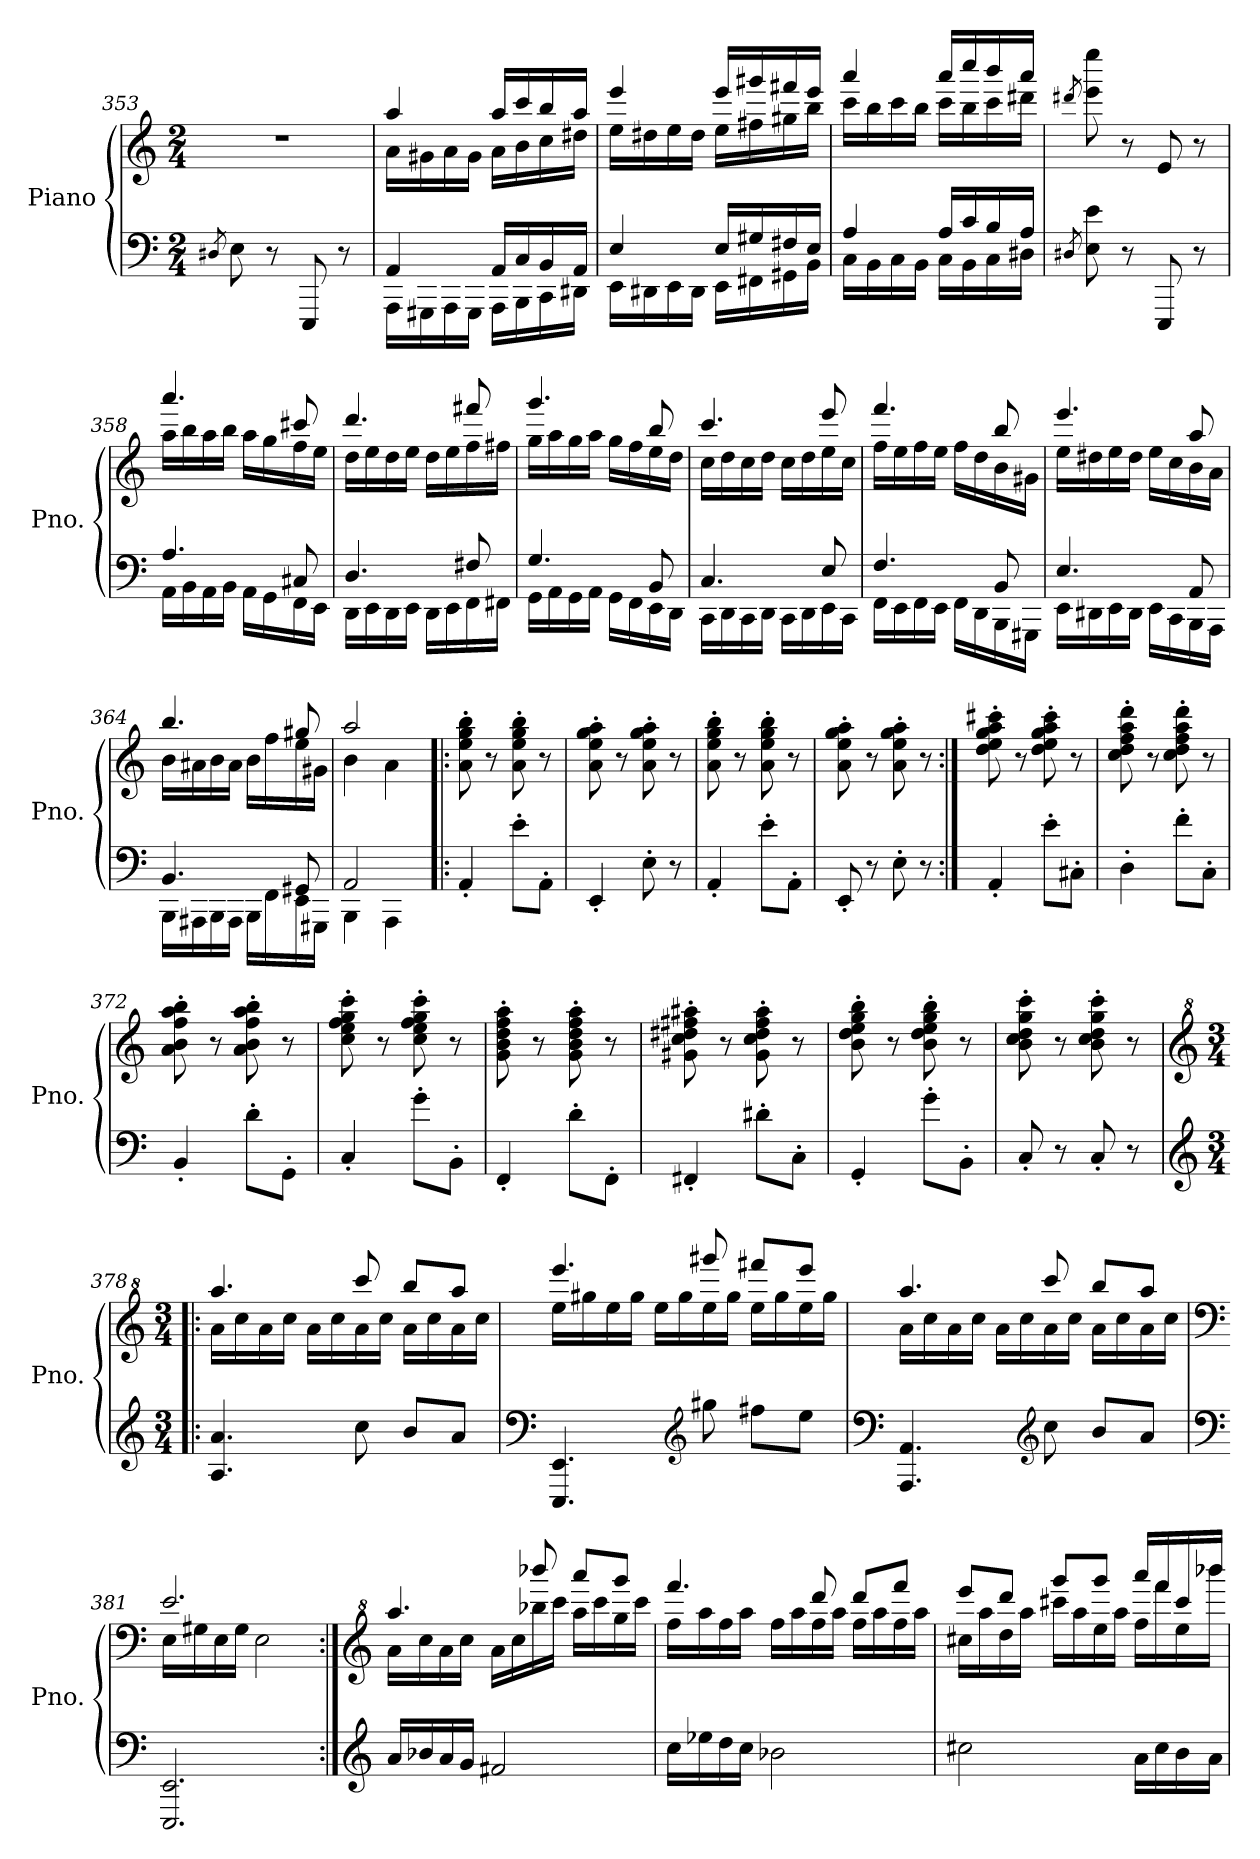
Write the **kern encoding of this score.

**kern	**kern
*part1	*part1
*staff2	*staff1
*I"Piano	*
*I'Pno.	*
*clefF4	*clefG2
*k[]	*k[]
*M2/4	*M2/4
=353	=353
8qD#X/	.
8E\	2r
8r	.
8EEE/	.
8r	.
=354	=354
*^	*^
4AA/	16AAA\LL	4aa/	16a\LL
.	16GGG#X\	.	16g#X\
.	16AAA\	.	16a\
.	16GGG#\JJ	.	16g#\JJ
16AA/LL	16AAA\LL	16aa/LL	16a\LL
16C/	16BBB\	16ccc/	16b\
16BB/	16CC\	16bb/	16cc\
16AA/JJ	16DD#X\JJ	16aa/JJ	16dd#X\JJ
!!LO:PB:g=z	!!
=355	=355	=355	=355
4E/	16EE\LL	4eee/	16ee\LL
.	16DD#X\	.	16dd#X\
.	16EE\	.	16ee\
.	16DD#\JJ	.	16dd#\JJ
16E/LL	16EE\LL	16eee/LL	16ee\LL
16G#X/	16FF#X\	16ggg#X/	16ff#X\
16F#X/	16GG#X\	16fff#X/	16gg#X\
16E/JJ	16BB\JJ	16eee/JJ	16bb\JJ
=356	=356	=356	=356
4A/	16C\LL	4aaa/	16ccc\LL
.	16BB\	.	16bb\
.	16C\	.	16ccc\
.	16BB\JJ	.	16bb\JJ
16A/LL	16C\LL	16aaa/LL	16ccc\LL
16c/	16BB\	16cccc/	16bb\
16B/	16C\	16bbb/	16ccc\
16A/JJ	16D#X\JJ	16aaa/JJ	16ddd#X\JJ
*v	*v	*	*
*	*v	*v
=357	=357
8qD#X/	8qddd#X/
8E\ 8e\	8eee\ 8eeee\
8r	8r
8EEE/	8e/
8r	8r
=358	=358
*^	*^
4.A/	16AA\LL	4.aaa/	16aa\LL
.	16BB\	.	16bb\
.	16AA\	.	16aa\
.	16BB\JJ	.	16bb\JJ
.	16AA\LL	.	16aa\LL
.	16GG\	.	16gg\
8C#X/	16FF\	8ccc#X/	16ff\
.	16EE\JJ	.	16ee\JJ
!!LO:LB:g=z	!!
=359	=359	=359	=359
4.D/	16DD\LL	4.ddd/	16dd\LL
.	16EE\	.	16ee\
.	16DD\	.	16dd\
.	16EE\JJ	.	16ee\JJ
.	16DD\LL	.	16dd\LL
.	16EE\	.	16ee\
8F#X/	16FF\	8fff#X/	16ff\
.	16FF#X\JJ	.	16ff#X\JJ
=360	=360	=360	=360
4.G/	16GG\LL	4.ggg/	16gg\LL
.	16AA\	.	16aa\
.	16GG\	.	16gg\
.	16AA\JJ	.	16aa\JJ
.	16GG\LL	.	16gg\LL
.	16FF\	.	16ff\
8BB/	16EE\	8bb/	16ee\
.	16DD\JJ	.	16dd\JJ
=361	=361	=361	=361
4.C/	16CC\LL	4.ccc/	16cc\LL
.	16DD\	.	16dd\
.	16CC\	.	16cc\
.	16DD\JJ	.	16dd\JJ
.	16CC\LL	.	16cc\LL
.	16DD\	.	16dd\
8E/	16EE\	8eee/	16ee\
.	16CC\JJ	.	16cc\JJ
!!LO:LB:g=z	!!
=362	=362	=362	=362
4.F/	16FF\LL	4.fff/	16ff\LL
.	16EE\	.	16ee\
.	16FF\	.	16ff\
.	16EE\JJ	.	16ee\JJ
.	16FF\LL	.	16ff\LL
.	16DD\	.	16dd\
8BB/	16BBB\	8bb/	16b\
.	16GGG#X\JJ	.	16g#X\JJ
=363	=363	=363	=363
4.E/	16EE\LL	4.eee/	16ee\LL
.	16DD#X\	.	16dd#X\
.	16EE\	.	16ee\
.	16DD#\JJ	.	16dd#\JJ
.	16EE\LL	.	16ee\LL
.	16CC\	.	16cc\
8AA/	16BBB\	8aa/	16b\
.	16AAA\JJ	.	16a\JJ
=364	=364	=364	=364
4.BB/	16BBB\LL	4.bb/	16b\LL
.	16AAA#X\	.	16a#X\
.	16BBB\	.	16b\
.	16AAA#\JJ	.	16a#\JJ
.	16BBB\LL	.	16b\LL
.	16FF\	.	16ff\
8GG#X/	16EE\	8gg#X/	16ee\
.	16GGG#X\JJ	.	16g#X\JJ
=365	=365	=365	=365
2AA/	4BBB\	2aa/	4b\
.	4AAA\	.	4a\
*v	*v	*	*
*	*v	*v
!!LO:LB:g=z
=366!|:	=366!|:
4AA'/	8a\' 8ee\' 8gg\' 8bb\'
.	8r
8e'\L	8a\' 8ee\' 8gg\' 8bb\'
8AA'\J	8r
=367	=367
4EE'/	8a\' 8ee\' 8gg\' 8aa\'
.	8r
8E'\	8a\' 8ee\' 8gg\' 8aa\'
8r	8r
=368	=368
4AA'/	8a\' 8ee\' 8gg\' 8bb\'
.	8r
8e'\L	8a\' 8ee\' 8gg\' 8bb\'
8AA'\J	8r
=369	=369
8EE'/	8a\' 8ee\' 8gg\' 8aa\'
8r	8r
8E'\	8a\' 8ee\' 8gg\' 8aa\'
8r	8r
=370:|!	=370:|!
4AA'/	8dd\' 8ee\' 8gg\' 8aa\' 8ccc#X\'
.	8r
8e'\L	8dd\' 8ee\' 8gg\' 8aa\' 8ccc#\'
8C#X'\J	8r
=371	=371
4D'\	8cc\' 8dd\' 8ff\' 8aa\' 8ddd\'
.	8r
8f'\L	8cc\' 8dd\' 8ff\' 8aa\' 8ddd\'
8C'\J	8r
=372	=372
4BB'/	8a\' 8b\' 8ff\' 8aa\' 8bb\'
.	8r
8d'\L	8a\' 8b\' 8ff\' 8aa\' 8bb\'
8GG'\J	8r
!!LO:LB:g=z
=373	=373
4C'/	8cc\' 8ee\' 8ff\' 8gg\' 8ccc\'
.	8r
8g'\L	8cc\' 8ee\' 8ff\' 8gg\' 8ccc\'
8BB'\J	8r
=374	=374
4FF'/	8g\' 8b\' 8dd\' 8ff\' 8aa\'
.	8r
8d'\L	8g\' 8b\' 8dd\' 8ff\' 8aa\'
8FF'\J	8r
=375	=375
4FF#X'/	8g#X\' 8cc\' 8dd#X\' 8ff#X\' 8aa#X\'
.	8r
8d#X'\L	8g#\' 8cc\' 8dd#\' 8ff#\' 8aa#\'
8C'\J	8r
=376	=376
4GG'/	8b\' 8dd\' 8ee\' 8gg\' 8bb\'
.	8r
8g'\L	8b\' 8dd\' 8ee\' 8gg\' 8bb\'
8BB'\J	8r
=377	=377
8C'/	8b\' 8cc\' 8dd\' 8gg\' 8ccc\'
8r	8r
8C'/	8b\' 8cc\' 8dd\' 8gg\' 8ccc\'
8r	8r
!!LO:LB:g=z
=378!|:	=378!|:
*clefG2	*clefG^2
*M3/4	*M3/4
*	*MM40
*	*^
4.A/ 4.a/	4.aaa/	16aa\LL
.	.	16ccc\
.	.	16aa\
.	.	16ccc\JJ
.	.	16aa\LL
.	.	16ccc\
8cc\	8cccc/	16aa\
.	.	16ccc\JJ
8b/L	8bbb/L	16aa\LL
.	.	16ccc\
8a/J	8aaa/J	16aa\
.	.	16ccc\JJ
=379	=379	=379
*clefF4	*	*
4.EEE/ 4.EE/	4.eeee/	16eee\LL
.	.	16ggg#X\
.	.	16eee\
.	.	16ggg#\JJ
.	.	16eee\LL
.	.	16ggg#\
*clefG2	*	*
8gg#X\	8gggg#X/	16eee\
.	.	16ggg#\JJ
8ff#X\L	8ffff#X/L	16eee\LL
.	.	16ggg#\
8ee\J	8eeee/J	16eee\
.	.	16ggg#\JJ
!!LO:PB:g=z	!!
=380	=380	=380
*clefF4	*	*
4.AAA/ 4.AA/	4.aaa/	16aa\LL
.	.	16ccc\
.	.	16aa\
.	.	16ccc\JJ
.	.	16aa\LL
.	.	16ccc\
*clefG2	*	*
8cc\	8cccc/	16aa\
.	.	16ccc\JJ
8b/L	8bbb/L	16aa\LL
.	.	16ccc\
8a/J	8aaa/J	16aa\
.	.	16ccc\JJ
=381	=381	=381
*clefF4	*clefF4	*
2.EEE/ 2.EE/	2.e/	16E\LL
.	.	16G#X\
.	.	16E\
.	.	16G#\JJ
.	.	2E\
=382:|!	=382:|!	=382:|!
*clefG2	*clefG^2	*
16a/LL	4.aaa/	16aa\LL
16b-X/	.	16ccc\
16a/	.	16aa\
16g/JJ	.	16ccc\JJ
2f#X/	.	16aa\LL
.	.	16ccc\
.	8bbbb-X/	16bbb-X\
.	.	16cccc\JJ
.	8aaaa/L	16aaa\LL
.	.	16cccc\
.	8gggg/J	16ggg\
.	.	16cccc\JJ
!!LO:LB:g=z	!!
=383	=383	=383
16cc\LL	4.ffff/	16fff\LL
16ee-X\	.	16aaa\
16dd\	.	16fff\
16cc\JJ	.	16aaa\JJ
2b-X\	.	16fff\LL
.	.	16aaa\
.	8dddd/	16fff\
.	.	16aaa\JJ
.	8dddd/L	16fff\LL
.	.	16aaa\
.	8ffff/J	16fff\
.	.	16aaa\JJ
=384	=384	=384
2cc#X\	8eeee/L	16ccc#X\LL
.	.	16aaa\
.	8dddd/J	16ddd\
.	.	16aaa\JJ
.	8gggg/L	16cccc#X\LL
.	.	16aaa\
.	8gggg/J	16eee\
.	.	16aaa\JJ
16a\LL	16aaaa/LL	16fff\LL
16cc#\	16ffff/	16ffff\
16b\	16cccc#/	16eee\
16a\JJ	16bbbb-X/JJ	16bbbb-\JJ
*	*v	*v
=	=
*-	*-
